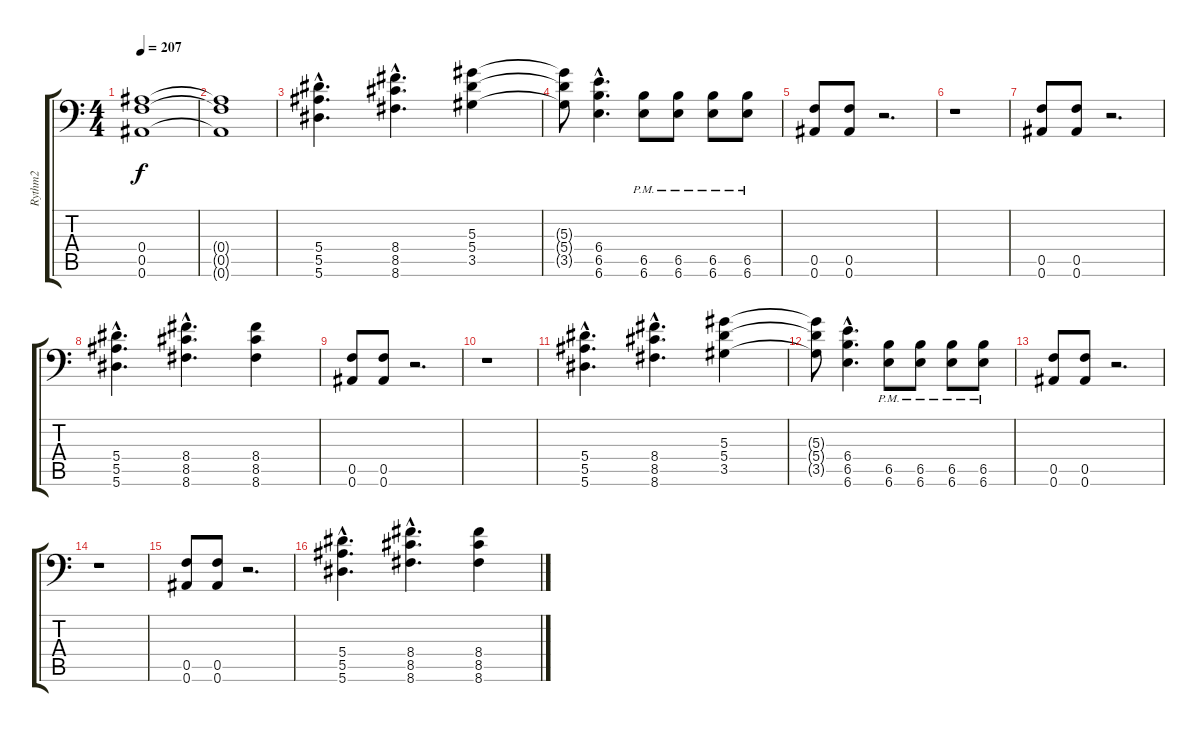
\track ("Rythm2" "Rythm2") {instrument distortionguitar}
\staff {score tabs}
\tuning (C4 G3 Eb3 Bb2 F2 Bb1) {hide}
\ts (4 4)
\tempo 207
\clef f4
\ks c
(0.4 0.5 0.6).1{dy f} |
(0.4{t} 0.5{t} 0.6{t}).1 |
(5.4{hac} 5.5{hac} 5.6{hac}).4{d} (8.4{hac} 8.5{hac} 8.6{hac}).4{d} (5.3 5.4 3.5).4 |
(5.3{t} 5.4{t} 3.5{t}).8 (6.4{hac} 6.5{hac} 6.6{hac}).4{d} (6.5{pm} 6.6).8 (6.5{pm} 6.6).8 (6.5{pm} 6.6).8 (6.5{pm} 6.6).8 |
(0.5 0.6).8 (0.5 0.6).8 r.2{d} |
r.1 |
(0.5 0.6).8 (0.5 0.6).8 r.2{d} |
(5.4{hac} 5.5{hac} 5.6{hac}).4{d} (8.4{hac} 8.5{hac} 8.6{hac}).4{d} (8.4 8.5 8.6).4 |
(0.5 0.6).8 (0.5 0.6).8 r.2{d} |
r.1 |
(5.4{hac} 5.5{hac} 5.6{hac}).4{d} (8.4{hac} 8.5{hac} 8.6{hac}).4{d} (5.3 5.4 3.5).4 |
(5.3{t} 5.4{t} 3.5{t}).8 (6.4{hac} 6.5{hac} 6.6{hac}).4{d} (6.5{pm} 6.6).8 (6.5{pm} 6.6).8 (6.5{pm} 6.6).8 (6.5{pm} 6.6).8 |
(0.5 0.6).8 (0.5 0.6).8 r.2{d} |
r.1 |
(0.5 0.6).8 (0.5 0.6).8 r.2{d} |
(5.4{hac} 5.5{hac} 5.6{hac}).4{d} (8.4{hac} 8.5{hac} 8.6{hac}).4{d} (8.4 8.5 8.6).4
